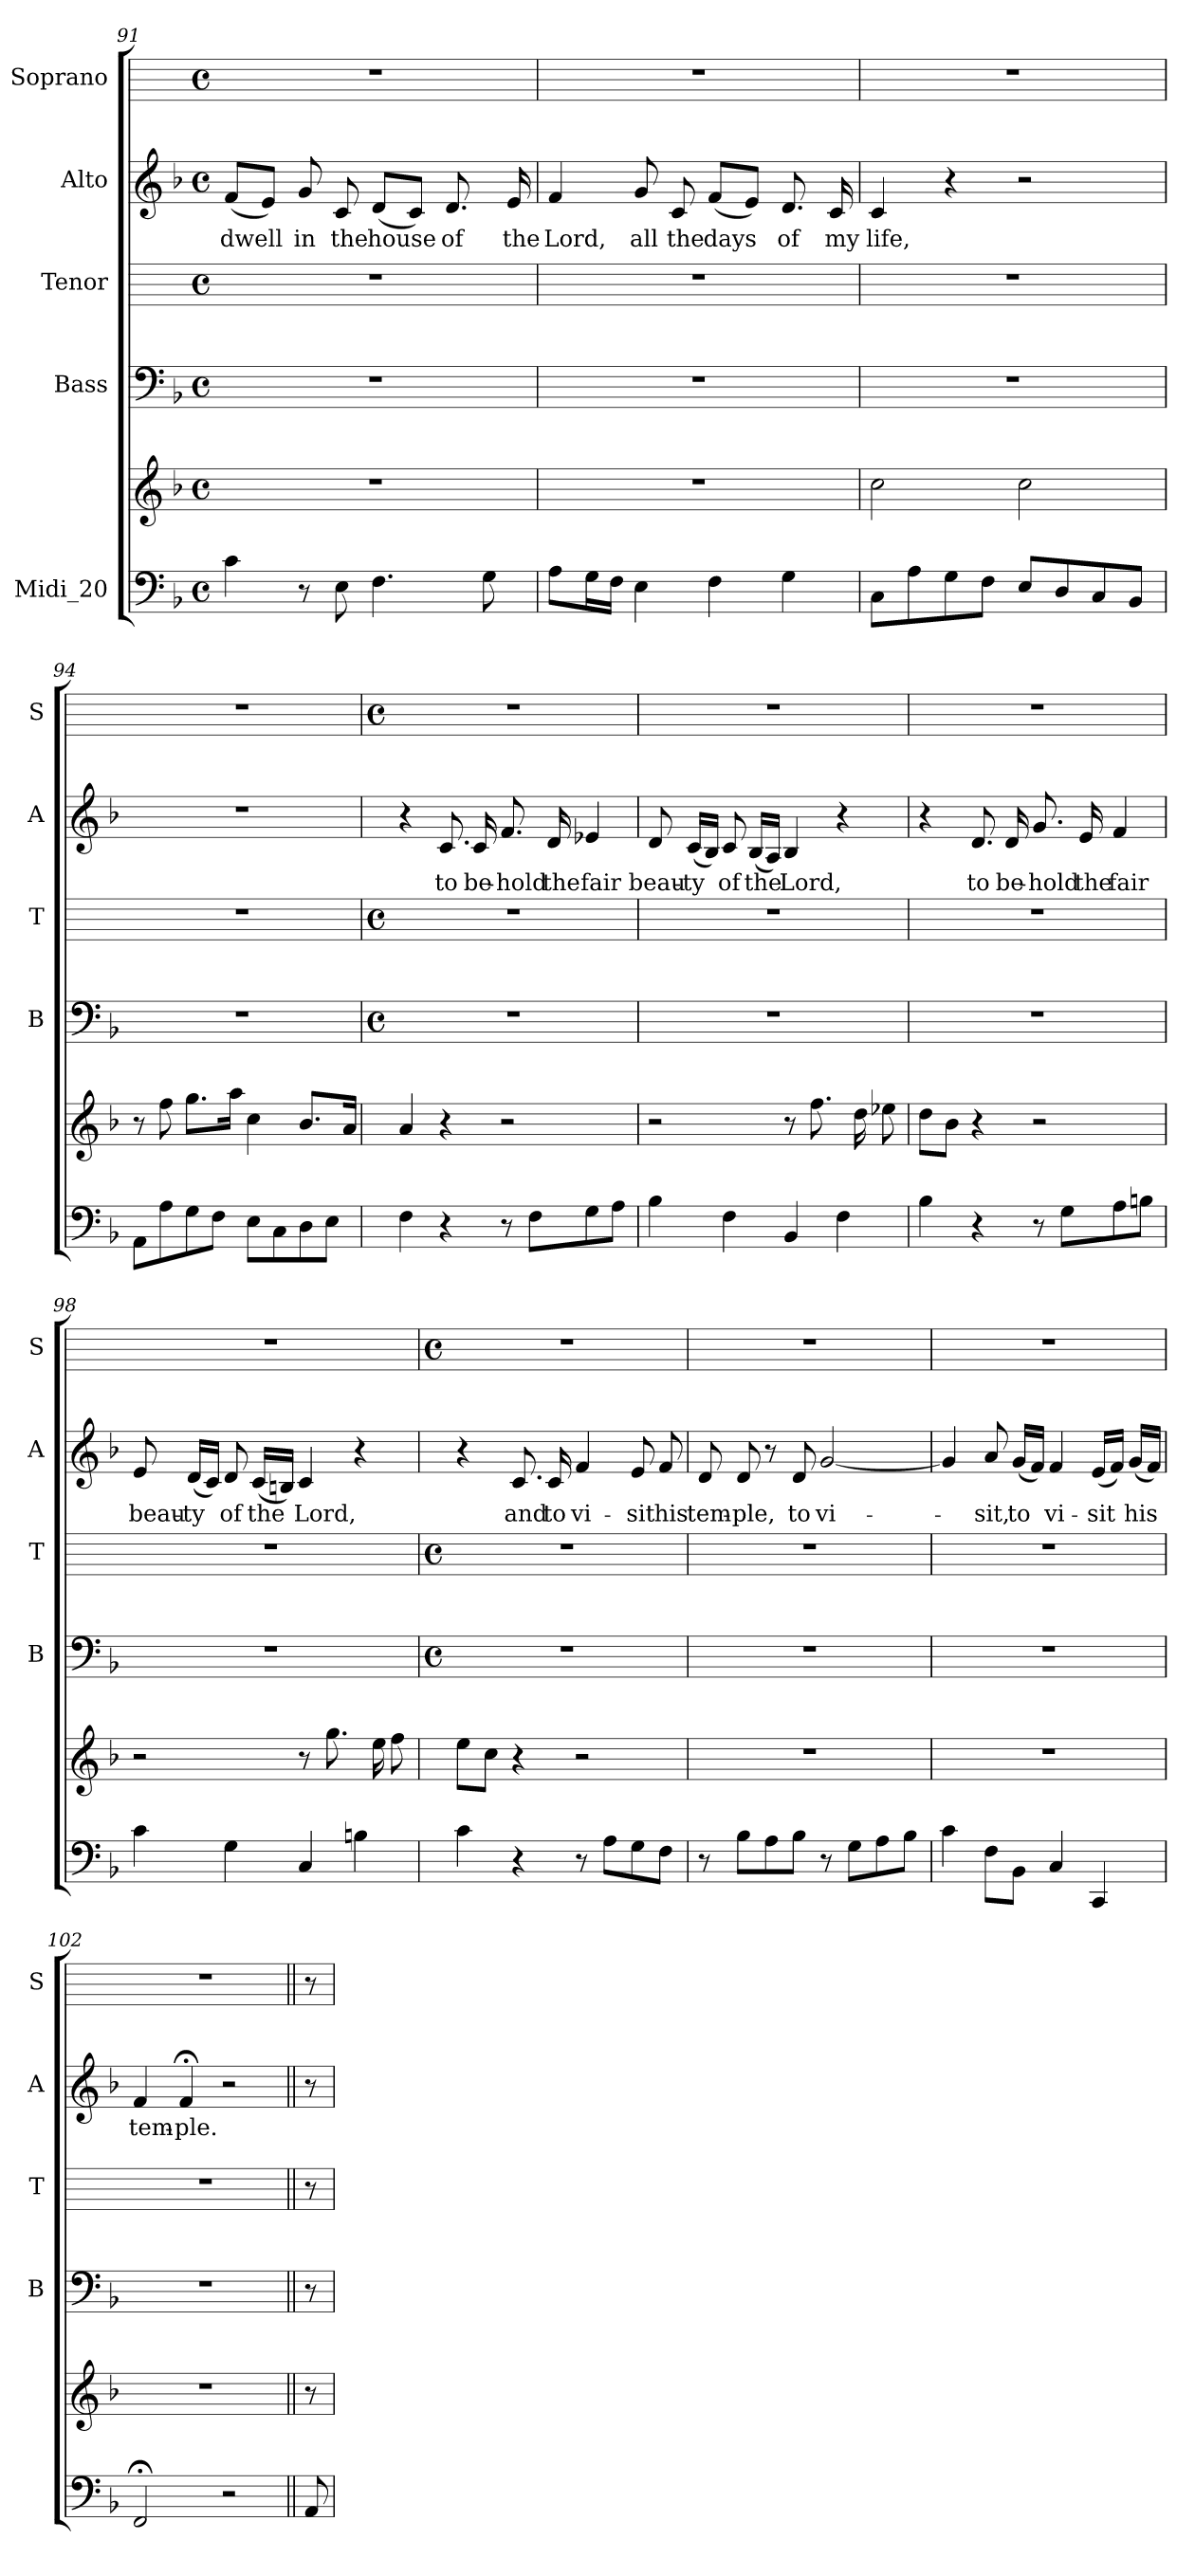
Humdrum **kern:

**kern	**kern	**kern	**kern	**kern	**text	**kern
*part5	*part5	*part4	*part3	*part2	*part2	*part1
*staff6	*staff5	*staff4	*staff3	*staff2	*staff2	*staff1
*I"Midi_20	*	*I"Bass	*I"Tenor	*I"Alto	*	*I"Soprano
*	*	*I'B	*I'T	*I'A	*	*I'S
!!LO:LB:g=z
*clefF4	*clefG2	*clefF4	*	*clefG2	*	*
*k[b-]	*k[b-]	*k[b-]	*	*k[b-]	*	*
*F:	*F:	*F:	*	*F:	*	*
*M4/4	*M4/4	*M4/4	*M4/4	*M4/4	*	*M4/4
*met(c)	*met(c)	*met(c)	*met(c)	*met(c)	*	*met(c)
=91	=91	=91	=91	=91	=91	=91
!	!	!	!	!	!LO:LY:b	!
4c	1r	1r	1r	(<8fL	dwell	1r
.	.	.	.	8eJ)	.	.
!	!	!	!	!	!LO:LY:b	!
8r	.	.	.	8g	in	.
!	!	!	!	!	!LO:LY:b	!
8E	.	.	.	8c	the	.
!	!	!	!	!	!LO:LY:b	!
4.F	.	.	.	(<8dL	house	.
.	.	.	.	8cJ)	.	.
!	!	!	!	!	!LO:LY:b	!
.	.	.	.	8.d	of	.
8G	.	.	.	.	.	.
!	!	!	!	!	!LO:LY:b	!
.	.	.	.	16e	the	.
=92	=92	=92	=92	=92	=92	=92
!	!	!	!	!	!LO:LY:b	!
8AL	1r	1r	1r	4f	Lord,	1r
16GL	.	.	.	.	.	.
16FJJ	.	.	.	.	.	.
!	!	!	!	!	!LO:LY:b	!
4E	.	.	.	8g	all	.
!	!	!	!	!	!LO:LY:b	!
.	.	.	.	8c	the	.
!	!	!	!	!	!LO:LY:b	!
4F	.	.	.	(<8fL	days	.
.	.	.	.	8eJ)	.	.
!	!	!	!	!	!LO:LY:b	!
4G	.	.	.	8.d	of	.
!	!	!	!	!	!LO:LY:b	!
.	.	.	.	16c	my	.
=93	=93	=93	=93	=93	=93	=93
!	!	!	!	!	!LO:LY:b	!
8CL	2cc	1r	1r	4c	life,	1r
8A	.	.	.	.	.	.
8G	.	.	.	4r	.	.
8FJ	.	.	.	.	.	.
8EL	2cc	.	.	2r	.	.
8D	.	.	.	.	.	.
8C	.	.	.	.	.	.
8BB-J	.	.	.	.	.	.
=94	=94	=94	=94	=94	=94	=94
8AAL	8r	1r	1r	1r	.	1r
8A	8ff	.	.	.	.	.
8G	8.ggL	.	.	.	.	.
8FJ	.	.	.	.	.	.
.	16aaJ	.	.	.	.	.
8EL	4cc	.	.	.	.	.
8C	.	.	.	.	.	.
8D	8.b-L	.	.	.	.	.
8EJ	.	.	.	.	.	.
.	16aJ	.	.	.	.	.
!!LO:LB:g=z
=95	=95	=95	=95	=95	=95	=95
*	*	*M4/4	*M4/4	*	*	*M4/4
*	*	*met(c)	*met(c)	*	*	*met(c)
4F	4a	1r	1r	4r	.	1r
!	!	!	!	!	!LO:LY:b	!
4r	4r	.	.	8.c	to	.
!	!	!	!	!	!LO:LY:b	!
.	.	.	.	16c	be-	.
!	!	!	!	!	!LO:LY:b	!
8r	2r	.	.	8.f	-hold	.
8FL	.	.	.	.	.	.
!	!	!	!	!	!LO:LY:b	!
.	.	.	.	16d	the	.
!	!	!	!	!	!LO:LY:b	!
8G	.	.	.	4e-X	fair	.
8AJ	.	.	.	.	.	.
=96	=96	=96	=96	=96	=96	=96
!	!	!	!	!	!LO:LY:b	!
4B-	2r	1r	1r	8d	beau-	1r
!	!	!	!	!	!LO:LY:b	!
.	.	.	.	(<16cLL	-ty	.
.	.	.	.	16B-JJ)	.	.
!	!	!	!	!	!LO:LY:b	!
4F	.	.	.	8c	of	.
!	!	!	!	!	!LO:LY:b	!
.	.	.	.	(<16B-LL	the	.
.	.	.	.	16AJJ)	.	.
!	!	!	!	!	!LO:LY:b	!
4BB-	8r	.	.	4B-	Lord,	.
.	8.ffL	.	.	.	.	.
4F	.	.	.	4r	.	.
.	16ddL	.	.	.	.	.
.	8ee-XJ	.	.	.	.	.
=97	=97	=97	=97	=97	=97	=97
4B-	8ddL	1r	1r	4r	.	1r
.	8b-J	.	.	.	.	.
!	!	!	!	!	!LO:LY:b	!
4r	4r	.	.	8.d	to	.
!	!	!	!	!	!LO:LY:b	!
.	.	.	.	16d	be-	.
!	!	!	!	!	!LO:LY:b	!
8r	2r	.	.	8.g	-hold	.
8GL	.	.	.	.	.	.
!	!	!	!	!	!LO:LY:b	!
.	.	.	.	16e	the	.
!	!	!	!	!	!LO:LY:b	!
8A	.	.	.	4f	fair	.
8BnJ	.	.	.	.	.	.
=98	=98	=98	=98	=98	=98	=98
!	!	!	!	!	!LO:LY:b	!
4c	2r	1r	1r	8e	beau-	1r
!	!	!	!	!	!LO:LY:b	!
.	.	.	.	(<16dLL	-ty	.
.	.	.	.	16cJJ)	.	.
!	!	!	!	!	!LO:LY:b	!
4G	.	.	.	8d	of	.
!	!	!	!	!	!LO:LY:b	!
.	.	.	.	(<16cLL	the	.
.	.	.	.	16BnJJ)	.	.
!	!	!	!	!	!LO:LY:b	!
4C	8r	.	.	4c	Lord,	.
.	8.ggL	.	.	.	.	.
4Bn	.	.	.	4r	.	.
.	16eeL	.	.	.	.	.
.	8ffJ	.	.	.	.	.
!!LO:LB:g=z
=99	=99	=99	=99	=99	=99	=99
*	*	*M4/4	*M4/4	*	*	*M4/4
*	*	*met(c)	*met(c)	*	*	*met(c)
4c	8eeL	1r	1r	4r	.	1r
.	8ccJ	.	.	.	.	.
!	!	!	!	!	!LO:LY:b	!
4r	4r	.	.	8.c	and	.
!	!	!	!	!	!LO:LY:b	!
.	.	.	.	16c	to	.
!	!	!	!	!	!LO:LY:b	!
8r	2r	.	.	4f	vi-	.
8AL	.	.	.	.	.	.
!	!	!	!	!	!LO:LY:b	!
8G	.	.	.	8e	-sit	.
!	!	!	!	!	!LO:LY:b	!
8FJ	.	.	.	8f	his	.
=100	=100	=100	=100	=100	=100	=100
!	!	!	!	!	!LO:LY:b	!
8r	1r	1r	1r	8d	tem-	1r
!	!	!	!	!	!LO:LY:b	!
8B-L	.	.	.	8d	-ple,	.
8A	.	.	.	8r	.	.
!	!	!	!	!	!LO:LY:b	!
8B-J	.	.	.	8d	to	.
!	!	!	!	!	!LO:LY:b	!
8r	.	.	.	[2g	vi-	.
8GL	.	.	.	.	.	.
8A	.	.	.	.	.	.
8B-J	.	.	.	.	.	.
=101	=101	=101	=101	=101	=101	=101
4c	1r	1r	1r	4g]	.	1r
!	!	!	!	!	!LO:LY:b	!
8FL	.	.	.	8a	sit,	.
!	!	!	!	!	!LO:LY:b	!
8BB-J	.	.	.	(<16gLL	to	.
.	.	.	.	16fJJ)	.	.
!	!	!	!	!	!LO:LY:b	!
4C	.	.	.	4f	vi-	.
!	!	!	!	!	!LO:LY:b	!
4CC	.	.	.	(<16eLL	-sit	.
.	.	.	.	16fJJ)	.	.
!	!	!	!	!	!LO:LY:b	!
.	.	.	.	(<16gLL	his	.
.	.	.	.	16fJJ)	.	.
=102	=102	=102	=102	=102	=102	=102
!	!	!	!	!	!LO:LY:b	!
2FF;	1r	1r	1r	4f	tem-	1r
!	!	!	!	!	!LO:LY:b	!
.	.	.	.	4f;<	-ple.	.
2r	.	.	.	2r	.	.
=103||	=103||	=103||	=103||	=103||	=103||	=103||
8AA	8r	8r	8r	8r	.	8r
=	=	=	=	=	=	=
*-	*-	*-	*-	*-	*-	*-
